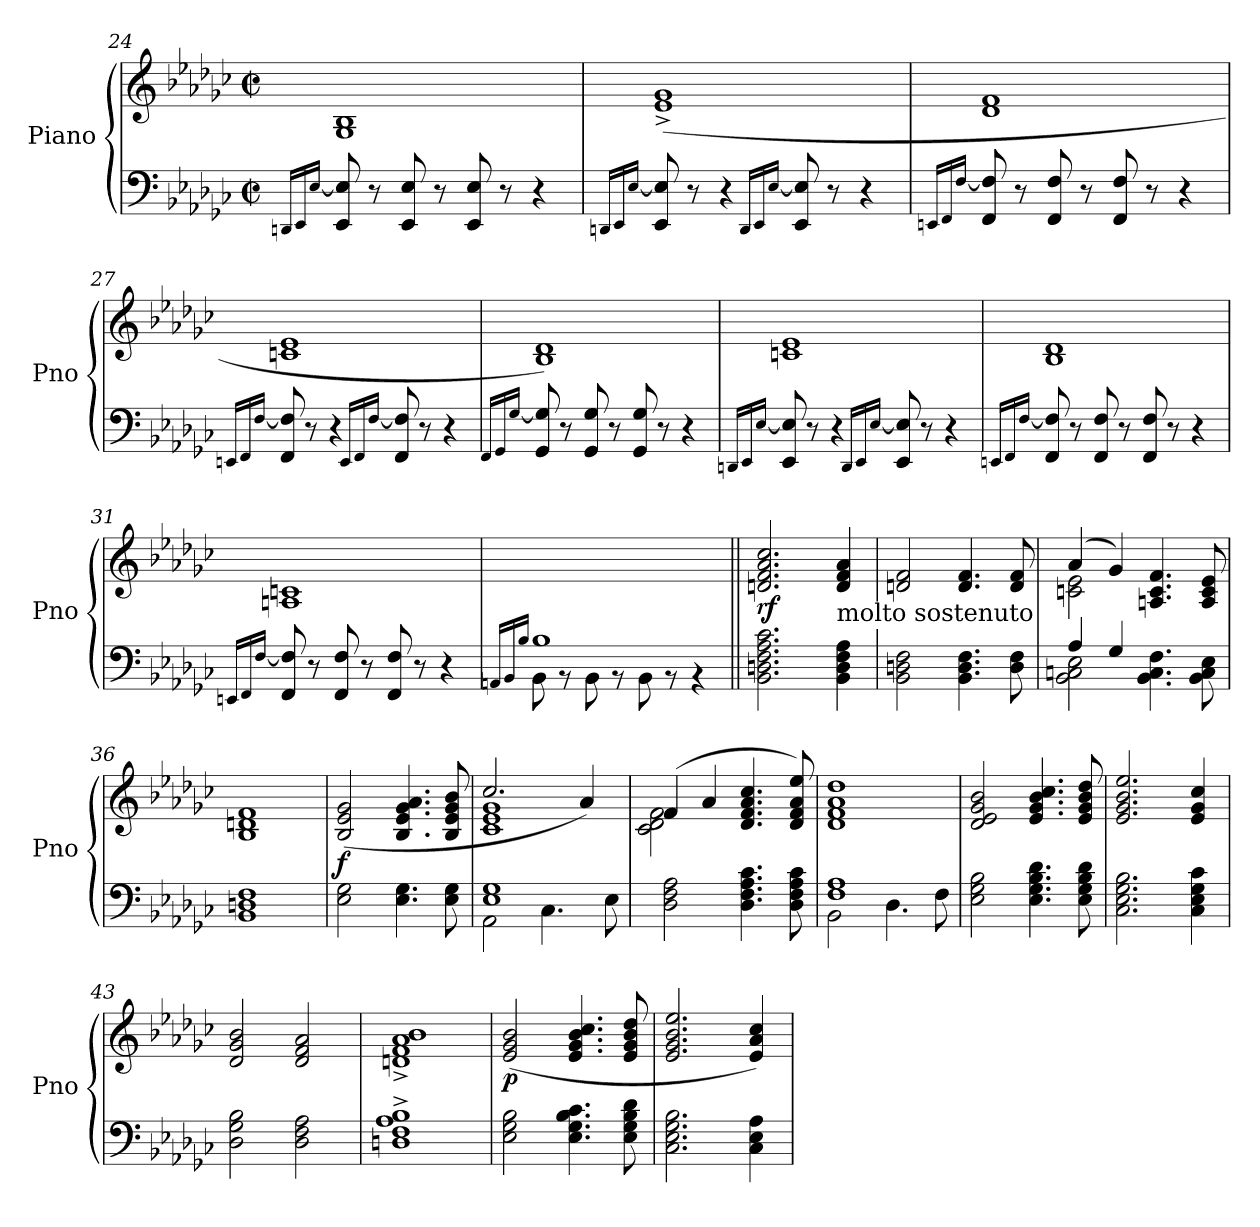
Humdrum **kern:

**kern	**kern	**dynam
*part1	*part1	*part1
*staff2	*staff1	*staff1/2
*I"Piano	*	*
*I'Pno	*	*
*clefF4	*clefG2	*
*k[b-e-a-d-g-c-]	*k[b-e-a-d-g-c-]	*
*G-:	*G-:	*
*M2/2	*M2/2	*
*met(c|)	*met(c|)	*
=24	=24	=24
16qDDn/LL	.	.
16qEE-/	.	.
[16qE-/JJ	.	.
8EE-/ 8E-/]	1G- 1B-	.
8r	.	.
8EE-/ 8E-/	.	.
8r	.	.
8EE-/ 8E-/	.	.
8r	.	.
4r	.	.
!!LO:LB:g=z
=25	=25	=25
16qDDn/LL	.	.
16qEE-/	.	.
[16qE-/JJ	.	.
8EE-/ 8E-/]	(1e-^ 1g-^	.
8r	.	.
4r	.	.
16qDD/LL	.	.
16qEE-/	.	.
[16qE-/JJ	.	.
8EE-/ 8E-/]	.	.
8r	.	.
4r	.	.
=26	=26	=26
16qEEn/LL	.	.
16qFF/	.	.
[16qF/JJ	.	.
8FF/ 8F/]	1d- 1f	.
8r	.	.
8FF/ 8F/	.	.
8r	.	.
8FF/ 8F/	.	.
8r	.	.
4r	.	.
=27	=27	=27
16qEEn/LL	.	.
16qFF/	.	.
[16qF/JJ	.	.
8FF/ 8F/]	1cn 1e-	.
8r	.	.
4r	.	.
16qEE/LL	.	.
16qFF/	.	.
[16qF/JJ	.	.
8FF/ 8F/]	.	.
8r	.	.
4r	.	.
=28	=28	=28
16qFF/LL	.	.
16qGG-/	.	.
[16qG-/JJ	.	.
8GG-/ 8G-/]	1B- 1d-)	.
8r	.	.
8GG-/ 8G-/	.	.
8r	.	.
8GG-/ 8G-/	.	.
8r	.	.
4r	.	.
!!LO:LB:g=z
=29	=29	=29
16qDDn/LL	.	.
16qEE-/	.	.
[16qE-/JJ	.	.
8EE-/ 8E-/]	(1cn 1e-	.
8r	.	.
4r	.	.
16qDD/LL	.	.
16qEE-/	.	.
[16qE-/JJ	.	.
8EE-/ 8E-/]	.	.
8r	.	.
4r	.	.
=30	=30	=30
16qEEn/LL	.	.
16qFF/	.	.
[16qF/JJ	.	.
8FF/ 8F/]	1B- 1d-	.
8r	.	.
8FF/ 8F/	.	.
8r	.	.
8FF/ 8F/	.	.
8r	.	.
4r	.	.
=31	=31	=31
16qEEn/LL	.	.
16qFF/	.	.
[16qF/JJ	.	.
8FF/ 8F/]	1An 1cn	.
8r	.	.
8FF/ 8F/	.	.
8r	.	.
8FF/ 8F/	.	.
8r	.	.
4r	.	.
=32	=32	=32
*^	*	*
.	16qAAn/LL	.	.
.	16qBB-/	.	.
.	16qB-/JJ	.	.
1B-)	8BB-\	1ryy	.
.	8rBB	.	.
.	8BB-\	.	.
.	8rBB	.	.
.	8BB-\	.	.
.	8rBB	.	.
.	4rBB	.	.
!!LO:LB:g=z
=33||	=33||	=33||	=33||
!	!	!	!LO:DY:b
*v	*v	*	*
2.BB-\ 2.Dn\ 2.F\ 2.A-\ 2.c-\	2.dn/ 2.f/ 2.a-/ 2.cc-/	rf
!	!LO:TX:b:t=molto sostenuto	!
4BB-\ 4D\ 4F\ 4A-\	4d/ 4f/ 4a-/	.
=34	=34	=34
2BB-\ 2Dn\ 2F\	2dn/ 2f/	.
4.BB-\ 4.D\ 4.F\	4.d/ 4.f/	.
8D\ 8F\	8d/ 8f/	.
=35	=35	=35
*^	*^	*
4A-/	2BB-\ 2Cn\ 2E-\	(4a-/	2cn\ 2e-\	.
4G-/	.	4g-/)	.	.
4.BB-\ 4.C\ 4.F\	2ryy	4.An/ 4.c/ 4.f/	2ryy	.
8BB-\ 8C\ 8E-\	.	8A/ 8c/ 8e-/	.	.
*v	*v	*	*	*
*	*v	*v	*
=36	=36	=36
1BB- 1Dn 1F	1B- 1dn 1f	.
=37	=37	=37
!	!	!LO:DY:b
2E-\ 2G-\	(2B-/ 2e-/ 2g-/	f
4.E-\ 4.G-\	4.B-/ 4.e-/ 4.g-/ 4.a-/	.
8E-\ 8G-\	8B-/ 8e-/ 8g-/ 8b-/	.
=38	=38	=38
*^	*^	*
1E- 1G-	2AA-\	2.cc-/	1c- 1e- 1g-	.
.	4.C-\	.	.	.
.	.	4a-/)	.	.
.	8E-\	.	.	.
*v	*v	*	*	*
=39	=39	=39	=39
2D-\ 2F\ 2A-\	(4f/	2c-\ 2d-\ 2f\	.
.	4a-/	.	.
4.D-\ 4.F\ 4.A-\ 4.c-\	4.d-/ 4.f/ 4.a-/ 4.cc-/	2ryy	.
8D-\ 8F\ 8A-\ 8c-\	8d-/ 8f/ 8a-/ 8ee-/)	.	.
*	*v	*v	*
!!LO:PB:g=z
=40	=40	=40
*^	*	*
1F 1A-	2BB-\	1d- 1f 1a- 1dd-	.
.	4.D-\	.	.
.	8F\	.	.
*v	*v	*	*
=41	=41	=41
2E-\ 2G-\ 2B-\	2d-/ 2e-/ 2g-/ 2b-/	.
4.E-\ 4.G-\ 4.B-\ 4.d-\	4.e-/ 4.g-/ 4.b-/ 4.cc-/	.
8E-\ 8G-\ 8B-\ 8d-\	8e-/ 8g-/ 8b-/ 8dd-/	.
=42	=42	=42
2.C-\ 2.E-\ 2.G-\ 2.B-\	2.e-/ 2.g-/ 2.b-/ 2.ee-/	.
4C-\ 4E-\ 4G-\ 4c-\	4e-/ 4g-/ 4cc-/	.
=43	=43	=43
2D-\ 2G-\ 2B-\	2d-/ 2g-/ 2b-/	.
2D-\ 2F\ 2A-\	2d-/ 2f/ 2a-/	.
=44	=44	=44
1Dn^ 1F^ 1A-^ 1B-^	1dn^ 1f^ 1a-^ 1b-^	.
=45	=45	=45
!	!	!LO:DY:b
2E-\ 2G-\ 2B-\	(2e-/ 2g-/ 2b-/	p
4.E-\ 4.G-\ 4.B-\ 4.c-\	4.e-/ 4.g-/ 4.b-/ 4.cc-/	.
8E-\ 8G-\ 8B-\ 8d-\	8e-/ 8g-/ 8b-/ 8dd-/	.
=46	=46	=46
2.C-\ 2.E-\ 2.G-\ 2.B-\	2.e-/ 2.g-/ 2.b-/ 2.ee-/	.
4C-\ 4E-\ 4A-\	4e-/ 4a-/ 4cc-/)	.
=	=	=
*-	*-	*-
